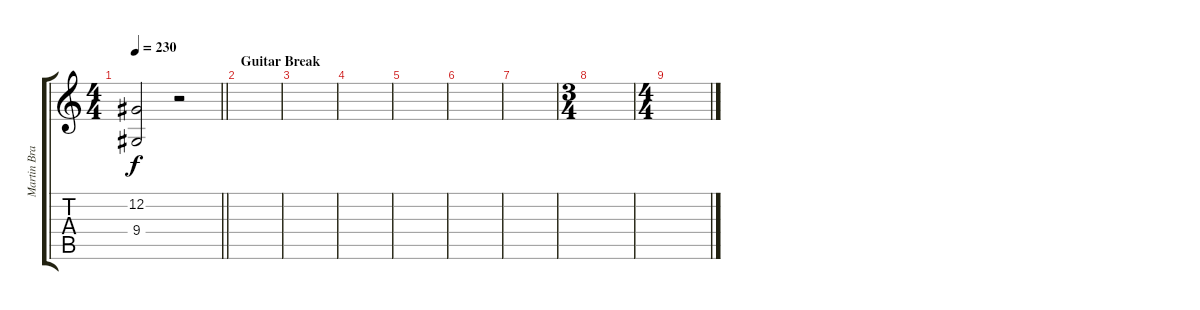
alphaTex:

\track ("Martin Brandström" "Martin Bra") {instrument synthstrings2}
\staff {score tabs}
\tuning (Db4 Ab3 E3 B2 Gb2 Db2) {hide}
\ts (4 4)
\tempo 230
\clef g2
\barLineRight lightlight
\ks c
(12.2{t} 9.4{t}).2{dy f} r.2 |
\section ("" "Guitar Break")
|
|
|
|
|
|
\ts (3 4)
|
\ts (4 4)
